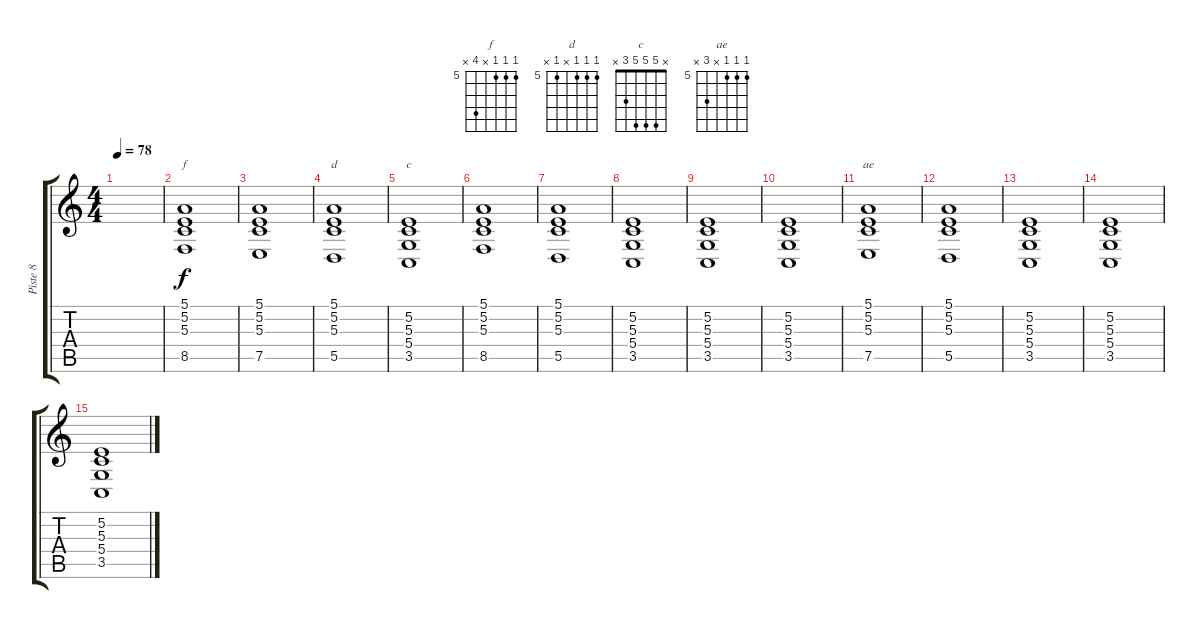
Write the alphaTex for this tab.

\track ("Piste 8" "Piste 8") {instrument stringensemble2}
\staff {score tabs}
\tuning (E4 B3 G3 D3 A2 E2) {hide}
\chord ("f" 5 5 5 x 8 x) {firstfret 5}
\chord ("d" 5 5 5 x 5 x) {firstfret 5}
\chord ("c" x 5 5 5 3 x)
\chord ("ae" 5 5 5 x 7 x) {firstfret 5}
\ts (4 4)
\tempo 78
\clef g2
\ks c
|
(5.1 5.2 5.3 8.5).1{ch "f"} |
(5.1 5.2 5.3 7.5).1 |
(5.1 5.2 5.3 5.5).1{ch "d"} |
(5.2 5.3 5.4 3.5).1{ch "c"} |
(5.1 5.2 5.3 8.5).1 |
(5.1 5.2 5.3 5.5).1 |
(5.2 5.3 5.4 3.5).1 |
(5.2 5.3 5.4 3.5).1 |
(5.2 5.3 5.4 3.5).1 |
(5.1 5.2 5.3 7.5).1{ch "ae"} |
(5.1 5.2 5.3 5.5).1 |
(5.2 5.3 5.4 3.5).1 |
(5.2 5.3 5.4 3.5).1 |
(5.2 5.3 5.4 3.5).1
